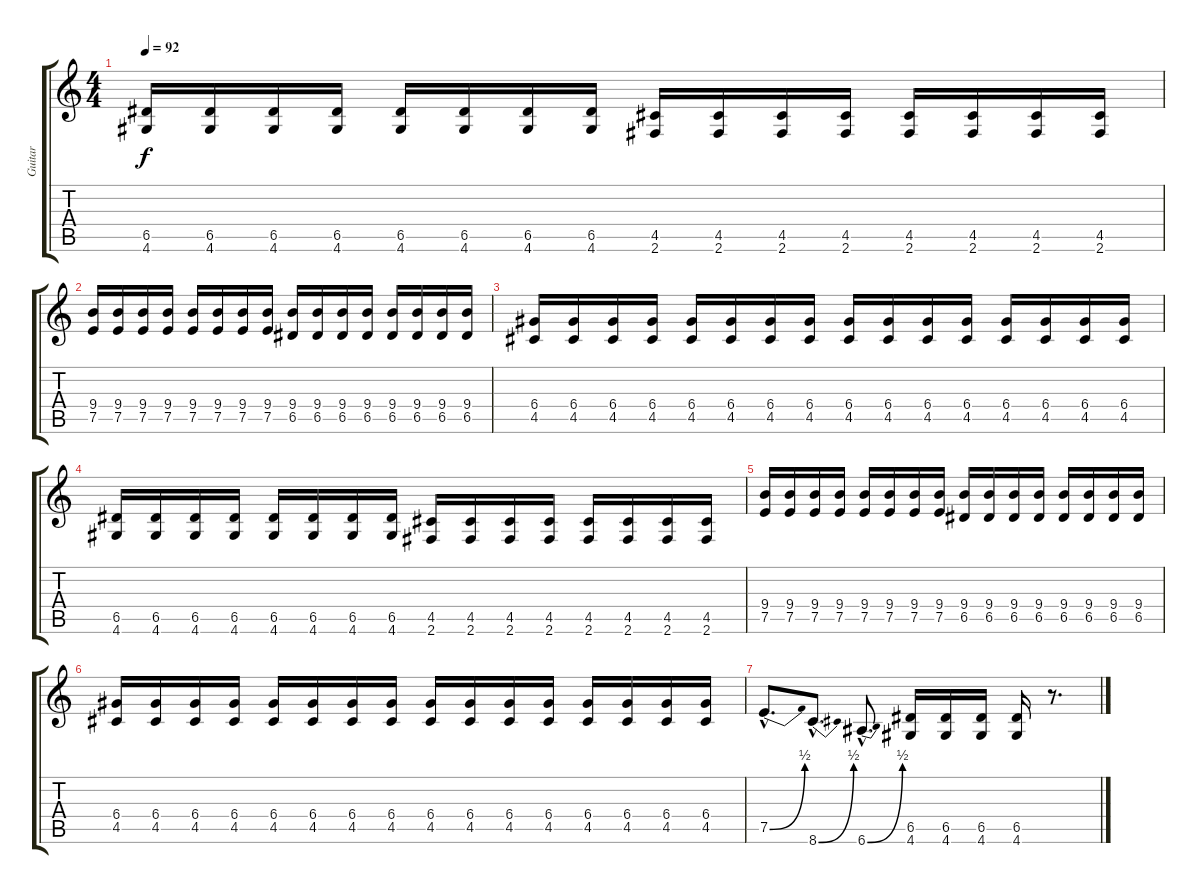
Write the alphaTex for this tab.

\track ("Guitar" "Guitar") {instrument distortionguitar}
\staff {score tabs}
\tuning (E4 B3 G3 D3 A2 E2) {hide}
\ts (4 4)
\tempo 92
\clef g2
\ks c
(6.5 4.6).16{dy f} (6.5 4.6).16 (6.5 4.6).16 (6.5 4.6).16 (6.5 4.6).16 (6.5 4.6).16 (6.5 4.6).16 (6.5 4.6).16 (4.5 2.6).16 (4.5 2.6).16 (4.5 2.6).16 (4.5 2.6).16 (4.5 2.6).16 (4.5 2.6).16 (4.5 2.6).16 (4.5 2.6).16 |
(9.4 7.5).16 (9.4 7.5).16 (9.4 7.5).16 (9.4 7.5).16 (9.4 7.5).16 (9.4 7.5).16 (9.4 7.5).16 (9.4 7.5).16 (9.4 6.5).16 (9.4 6.5).16 (9.4 6.5).16 (9.4 6.5).16 (9.4 6.5).16 (9.4 6.5).16 (9.4 6.5).16 (9.4 6.5).16 |
(6.4 4.5).16 (6.4 4.5).16 (6.4 4.5).16 (6.4 4.5).16 (6.4 4.5).16 (6.4 4.5).16 (6.4 4.5).16 (6.4 4.5).16 (6.4 4.5).16 (6.4 4.5).16 (6.4 4.5).16 (6.4 4.5).16 (6.4 4.5).16 (6.4 4.5).16 (6.4 4.5).16 (6.4 4.5).16 |
(6.5 4.6).16 (6.5 4.6).16 (6.5 4.6).16 (6.5 4.6).16 (6.5 4.6).16 (6.5 4.6).16 (6.5 4.6).16 (6.5 4.6).16 (4.5 2.6).16 (4.5 2.6).16 (4.5 2.6).16 (4.5 2.6).16 (4.5 2.6).16 (4.5 2.6).16 (4.5 2.6).16 (4.5 2.6).16 |
(9.4 7.5).16 (9.4 7.5).16 (9.4 7.5).16 (9.4 7.5).16 (9.4 7.5).16 (9.4 7.5).16 (9.4 7.5).16 (9.4 7.5).16 (9.4 6.5).16 (9.4 6.5).16 (9.4 6.5).16 (9.4 6.5).16 (9.4 6.5).16 (9.4 6.5).16 (9.4 6.5).16 (9.4 6.5).16 |
(6.4 4.5).16 (6.4 4.5).16 (6.4 4.5).16 (6.4 4.5).16 (6.4 4.5).16 (6.4 4.5).16 (6.4 4.5).16 (6.4 4.5).16 (6.4 4.5).16 (6.4 4.5).16 (6.4 4.5).16 (6.4 4.5).16 (6.4 4.5).16 (6.4 4.5).16 (6.4 4.5).16 (6.4 4.5).16 |
7.5{be (bend 0 0 60 2) hac}.8{d} 8.6{be (bend 0 0 60 2) hac}.8{d} 6.6{be (bend 0 0 60 2) hac}.8{d} (6.5 4.6).16 (6.5 4.6).16 (6.5 4.6).16 (6.5 4.6).16 r.8{d}
